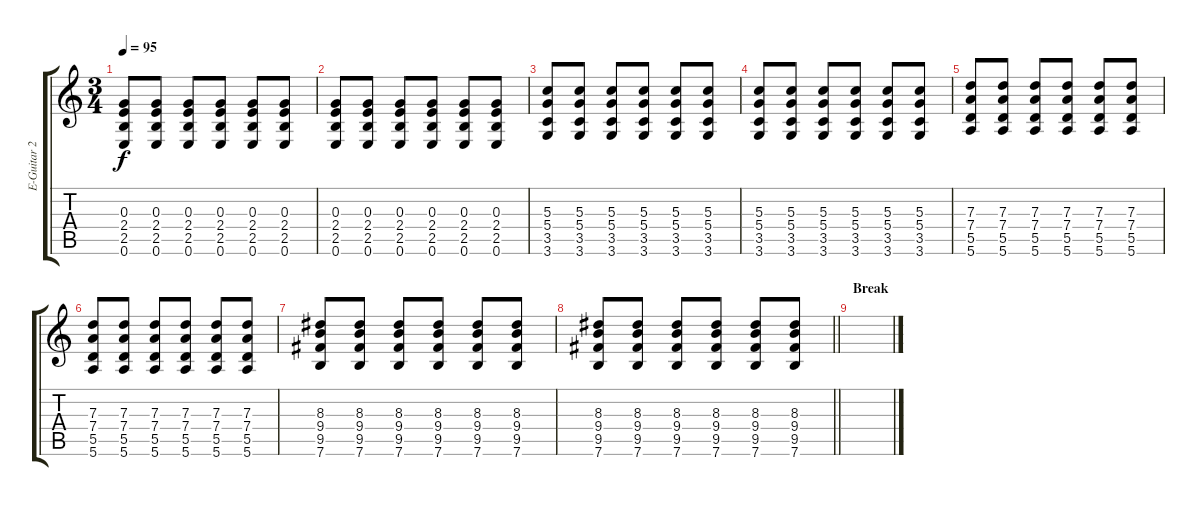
\track ("E-Guitar 2" "E-Guitar 2") {instrument distortionguitar}
\staff {score tabs}
\tuning (E4 B3 G3 D3 A2 E2) {hide}
\ts (3 4)
\tempo 95
\clef g2
\ks c
(0.3 2.4 2.5 0.6).8{dy f} (0.3 2.4 2.5 0.6).8 (0.3 2.4 2.5 0.6).8 (0.3 2.4 2.5 0.6).8 (0.3 2.4 2.5 0.6).8 (0.3 2.4 2.5 0.6).8 |
(0.3 2.4 2.5 0.6).8 (0.3 2.4 2.5 0.6).8 (0.3 2.4 2.5 0.6).8 (0.3 2.4 2.5 0.6).8 (0.3 2.4 2.5 0.6).8 (0.3 2.4 2.5 0.6).8 |
(5.3 5.4 3.5 3.6).8 (5.3 5.4 3.5 3.6).8 (5.3 5.4 3.5 3.6).8 (5.3 5.4 3.5 3.6).8 (5.3 5.4 3.5 3.6).8 (5.3 5.4 3.5 3.6).8 |
(5.3 5.4 3.5 3.6).8 (5.3 5.4 3.5 3.6).8 (5.3 5.4 3.5 3.6).8 (5.3 5.4 3.5 3.6).8 (5.3 5.4 3.5 3.6).8 (5.3 5.4 3.5 3.6).8 |
(7.3 7.4 5.5 5.6).8 (7.3 7.4 5.5 5.6).8 (7.3 7.4 5.5 5.6).8 (7.3 7.4 5.5 5.6).8 (7.3 7.4 5.5 5.6).8 (7.3 7.4 5.5 5.6).8 |
(7.3 7.4 5.5 5.6).8 (7.3 7.4 5.5 5.6).8 (7.3 7.4 5.5 5.6).8 (7.3 7.4 5.5 5.6).8 (7.3 7.4 5.5 5.6).8 (7.3 7.4 5.5 5.6).8 |
(8.3 9.4 9.5 7.6).8 (8.3 9.4 9.5 7.6).8 (8.3 9.4 9.5 7.6).8 (8.3 9.4 9.5 7.6).8 (8.3 9.4 9.5 7.6).8 (8.3 9.4 9.5 7.6).8 |
\barLineRight lightlight
(8.3 9.4 9.5 7.6).8 (8.3 9.4 9.5 7.6).8 (8.3 9.4 9.5 7.6).8 (8.3 9.4 9.5 7.6).8 (8.3 9.4 9.5 7.6).8 (8.3 9.4 9.5 7.6).8 |
\section ("" "Break")
